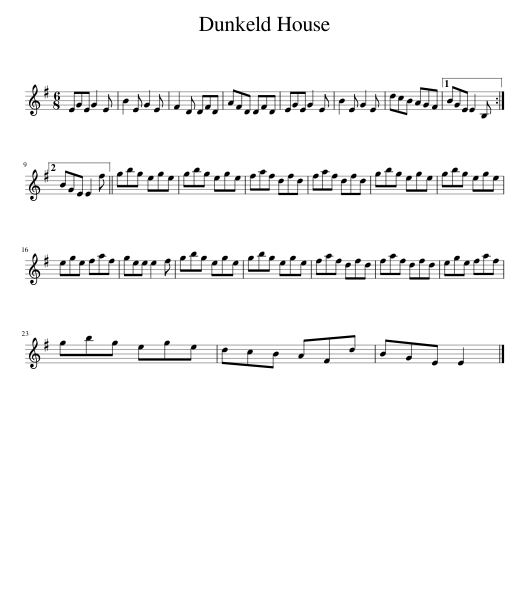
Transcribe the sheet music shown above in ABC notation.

X:1
L:1/8
M:6/8
I:linebreak $
K:Emin
V:1 treble
V:1
 EGE G2 E | B2 E G2 E | F2 D DFD | AFD DFD | EGE G2 E | %5
 B2 E G2 E | dcB AGF |1 BGE E2 B, :|2$ BGE E2 f || gbg ege | %10
 gbg ege | faf dfd | faf dfd | gbg ege | gbg ege |$ %15
 ege faf | gee e2 f | gbg ege | gbg ege | faf dfd | %20
 faf dfd | ege faf |$ gbg ege | dcB AFd | BGE E2 |] %25
